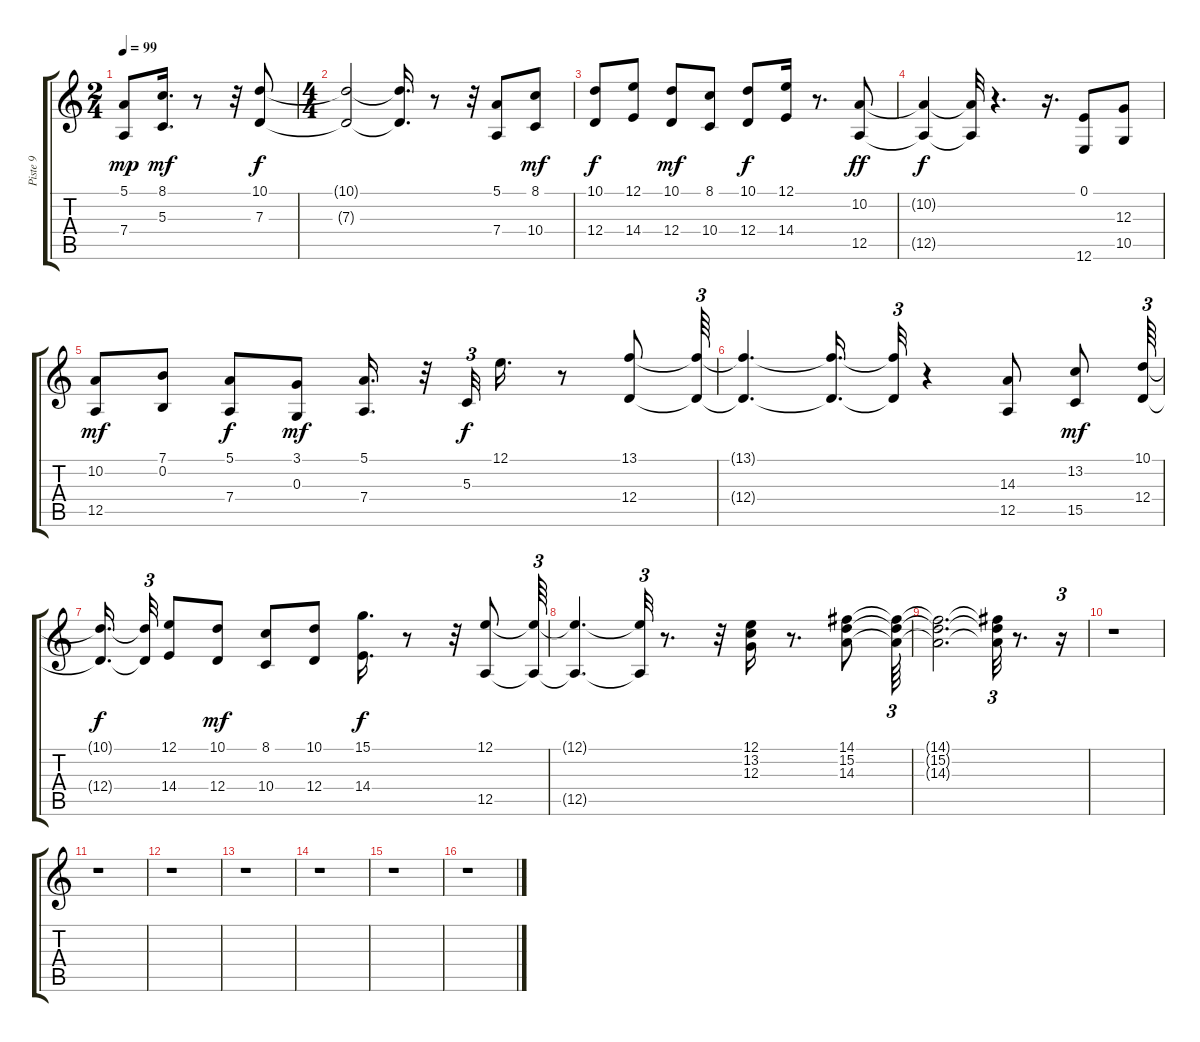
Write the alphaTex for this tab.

\track ("Piste 9" "Piste 9") {instrument trumpet}
\staff {score tabs}
\tuning (E4 B3 G3 D3 A2 E2) {hide}
\ts (2 4)
\tempo 99
\clef g2
\ks c
(5.1 7.4).8{dy mp} (8.1 5.3).16{d dy mf} r.8 r.32 (10.1 7.3).8{dy f} |
\ts (4 4)
(10.1{t} 7.3{t}).2 (10.1{t} 7.3{t}).16{d} r.8 r.32 (5.1 7.4).8 (8.1 10.4).8{dy mf} |
(10.1 12.4).8{dy f} (12.1 14.4).8 (10.1 12.4).8{dy mf} (8.1 10.4).8 (10.1 12.4).8{dy f} (12.1 14.4).16 r.8{d} (10.2 12.5).8{dy ff} |
(10.2{t} 12.5{t}).4{dy f} (10.2{t} 12.5{t}).32 r.4{d} r.16{d} (0.1 12.6).8 (12.3 10.5).8 |
(10.2 12.5).8{dy mf} (7.1 0.2).8 (5.1 7.4).8{dy f} (3.1 0.3).8{dy mf} (5.1 7.4).16{d} r.32 5.3.32{tu (3 2) dy f} 12.1.16{d} r.8 (13.1 12.4).8 (13.1{t} 12.4{t}).64{tu (3 2)} |
(13.1{t} 12.4{t}).4{d} (13.1{t} 12.4{t}).16{d} (13.1{t} 12.4{t}).32{tu (3 2)} r.4 (14.3 12.5).8 (13.2 15.5).8{dy mf} (10.1 12.4).64{tu (3 2)} |
(10.1{t} 12.4{t}).16{d dy f beam splitsecondary} (10.1{t} 12.4{t}).32{tu (3 2)} (12.1 14.4).8 (10.1 12.4).8{dy mf} (8.1 10.4).8 (10.1 12.4).8 (15.1 14.4).16{d dy f} r.8 r.32 (12.1 12.5).8 (12.1{t} 12.5{t}).64{tu (3 2)} |
(12.1{t} 12.5{t}).4{d} (12.1{t} 12.5{t}).32{tu (3 2)} r.8{d} r.32 (12.1 13.2 12.3).16 r.8{d} (14.1 15.2 14.3).8 (14.1{t} 15.2{t} 14.3{t}).64{tu (3 2)} |
(14.1{t} 15.2{t} 14.3{t}).2{d} (14.1{t} 15.2{t} 14.3{t}).32{tu (3 2)} r.8{d} r.16{tu (3 2)} |
r.1 |
r.1 |
r.1 |
r.1 |
r.1 |
r.1 |
r.1
